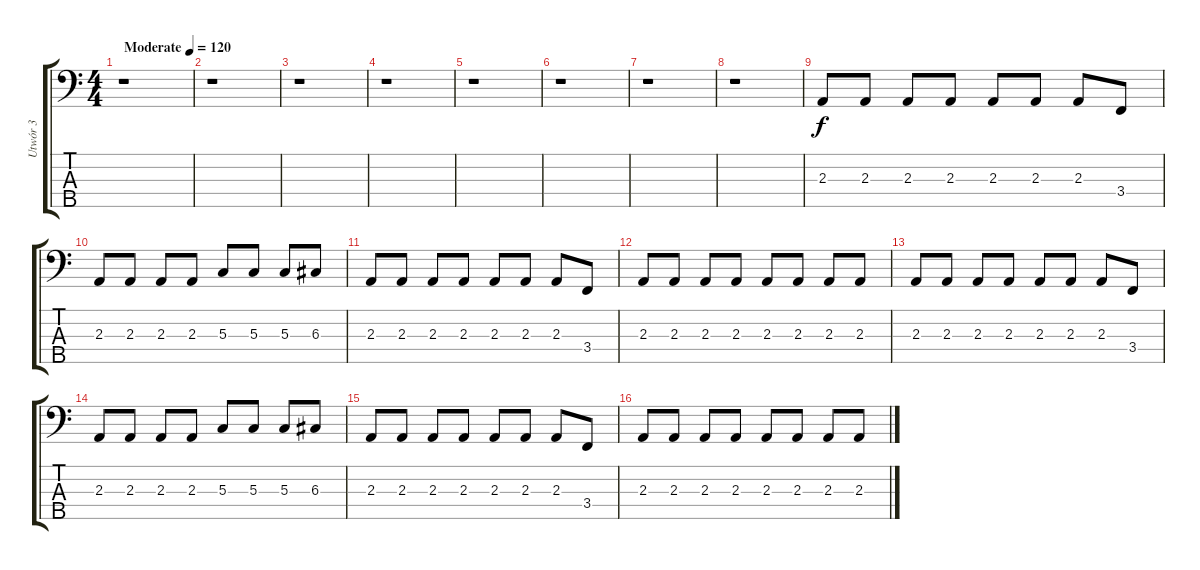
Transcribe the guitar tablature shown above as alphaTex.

\track ("Utwór 3" "Utwór 3") {solo instrument electricbassfinger}
\staff {score tabs}
\tuning (F2 C2 G1 D1 A0) {hide}
\ts (4 4)
\tempo (120 "Moderate")
\clef f4
\ks c
r.1{dy f instrument electricbassfinger} |
r.1 |
r.1 |
r.1 |
r.1 |
r.1 |
r.1 |
r.1 |
2.3.8 2.3.8 2.3.8 2.3.8 2.3.8 2.3.8 2.3.8 3.4.8 |
2.3.8 2.3.8 2.3.8 2.3.8 5.3.8 5.3.8 5.3.8 6.3.8 |
2.3.8 2.3.8 2.3.8 2.3.8 2.3.8 2.3.8 2.3.8 3.4.8 |
2.3.8 2.3.8 2.3.8 2.3.8 2.3.8 2.3.8 2.3.8 2.3.8 |
2.3.8 2.3.8 2.3.8 2.3.8 2.3.8 2.3.8 2.3.8 3.4.8 |
2.3.8 2.3.8 2.3.8 2.3.8 5.3.8 5.3.8 5.3.8 6.3.8 |
2.3.8 2.3.8 2.3.8 2.3.8 2.3.8 2.3.8 2.3.8 3.4.8 |
2.3.8 2.3.8 2.3.8 2.3.8 2.3.8 2.3.8 2.3.8 2.3.8
